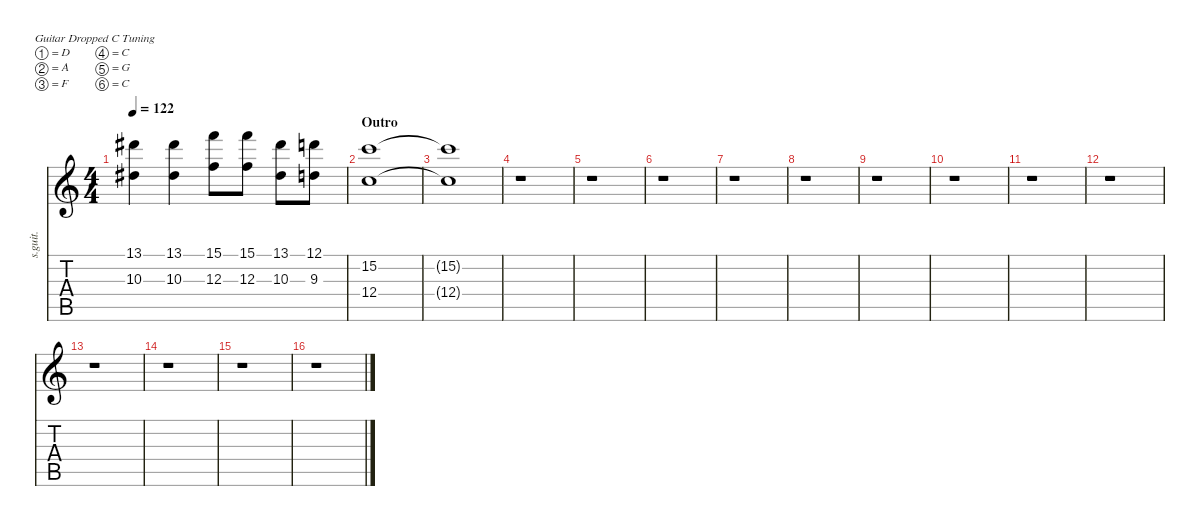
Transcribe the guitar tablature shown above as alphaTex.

\defaultSystemsLayout 4
\hideDynamics
\bracketExtendMode nobrackets
\track ("Harmonies Effect" "s.guit.") {instrument violin}
\staff {score tabs}
\tuning (D4 A3 F3 C3 G2 C2)
\displaytranspose 12
\ts (4 4)
\tempo 122
\clef g2
\ks c
(13.1{acc #} 10.3{acc #}).4{lyrics (0 "") lyrics (1 "") lyrics (2 "") lyrics (3 "") lyrics (4 "") dy f} (13.1{acc #} 10.3{acc #}).4{lyrics (0 "") lyrics (1 "") lyrics (2 "") lyrics (3 "") lyrics (4 "")} (15.1 12.3).8{lyrics (0 "") lyrics (1 "") lyrics (2 "") lyrics (3 "") lyrics (4 "")} (15.1 12.3).8{lyrics (0 "") lyrics (1 "") lyrics (2 "") lyrics (3 "") lyrics (4 "")} (13.1{acc #} 10.3{acc #}).8{lyrics (0 "") lyrics (1 "") lyrics (2 "") lyrics (3 "") lyrics (4 "")} (12.1 9.3).8{lyrics (0 "") lyrics (1 "") lyrics (2 "") lyrics (3 "") lyrics (4 "")} |
\section ("" "Outro")
(15.2 12.4).1{lyrics (0 "") lyrics (1 "") lyrics (2 "") lyrics (3 "") lyrics (4 "")} |
(15.2{t} 12.4{t}).1{lyrics (0 "") lyrics (1 "") lyrics (2 "") lyrics (3 "") lyrics (4 "")} |
r.1 |
r.1 |
r.1 |
r.1 |
r.1 |
r.1 |
r.1 |
r.1 |
r.1 |
r.1 |
r.1 |
r.1 |
r.1
